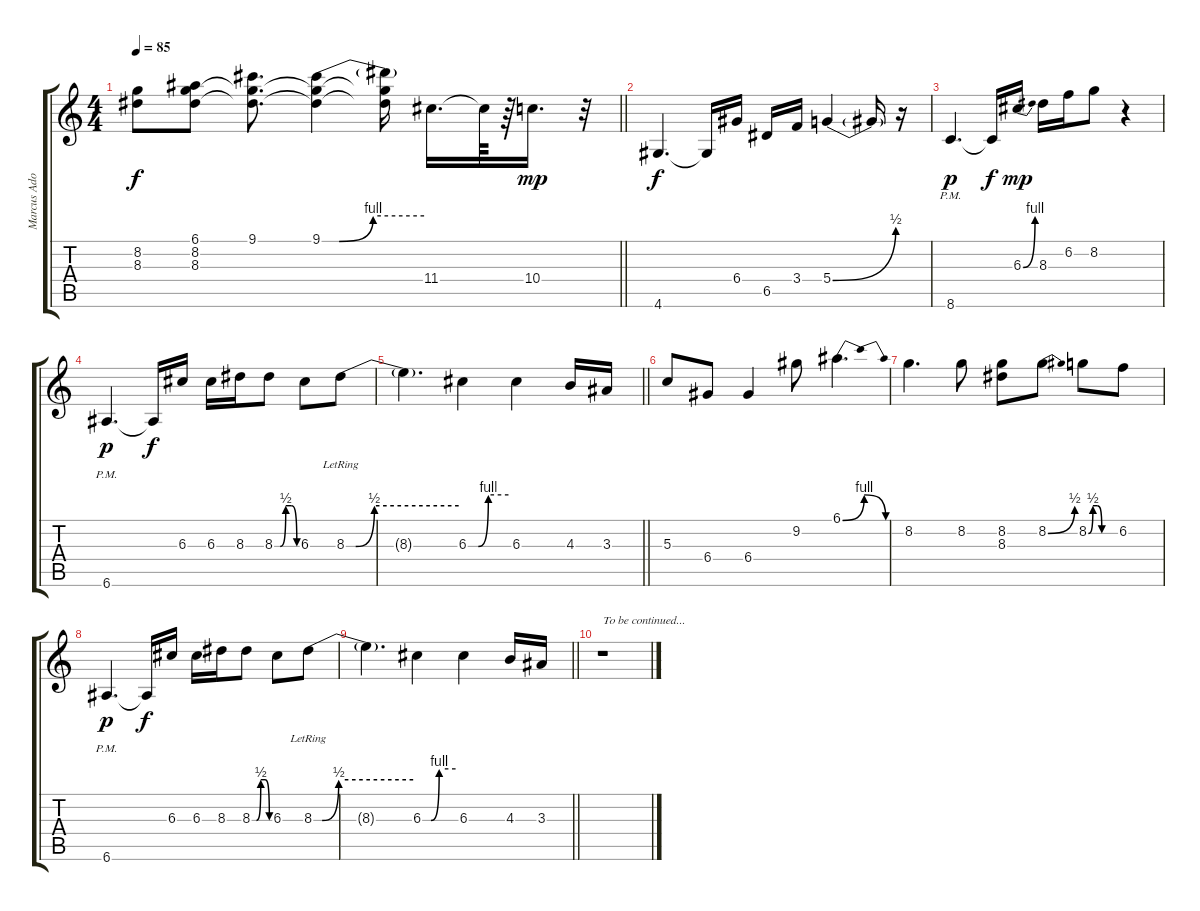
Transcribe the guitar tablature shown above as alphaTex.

\track ("Marcus Adoro - Lead" "Marcus Ado") {instrument overdrivenguitar}
\staff {score tabs}
\tuning (E4 B3 G3 D3 A2 E2) {hide}
\ts (4 4)
\tempo 85
\clef g2
\barLineRight lightlight
\ks c
(8.2 8.3).8{dy f} (6.1 8.2 8.3).8 (9.1 8.2{t} 8.3{t}).8{d} (9.1{be (custom 0 0 10 0 30 4 60 4)} 8.2{t} 8.3{t}).4 (9.1{t} 8.2{t} 8.3{t}).16 11.4.16{d} 11.4{t}.64 r.64 10.4.16{d dy mp} r.32 |
\section ("" "")
4.6.4{d dy f volume 12 balance 8 instrument overdrivenguitar} 4.6{t}.16 6.4.16 6.5.16 3.4.16 5.4{be (bend 0 0 60 2)}.4 5.4{t}.16 r.16 |
8.6{pm}.4{d dy p} 8.6{t}.16{dy f} 6.3{be (bend 0 0 60 4)}.16{dy mp} 8.3.16 6.2.16 8.2.8 r.4 |
6.6{pm}.4{d dy p} 6.6{t}.16{dy f} 6.3.16 6.3.16 8.3.16 8.3{be (custom 0 0 15 0 30 2 45 2 60 0)}.8 6.3.8 8.3{be (custom 0 0 5 0 15 2 60 2) lr}.8 |
\barLineRight lightlight
8.3{t}.4{d} 6.3{be (custom 0 0 15 0 30 4 60 4)}.4 6.3.4 4.3.16 3.3.16 |
\section ("" "")
5.3.8 6.4.8 6.4.4 9.2.8 6.1{be (bendrelease 0 0 10 4 35 4 60 0)}.4{d} |
8.2.4{d} 8.2.8 (8.2 8.3).8 8.2{be (bend 0 0 60 2)}.8 8.2{be (custom 0 0 10 2 20 2 30 0 60 0)}.8 6.2.8 |
6.6{pm}.4{d dy p} 6.6{t}.16{dy f} 6.3.16 6.3.16 8.3.16 8.3{be (custom 0 0 15 0 30 2 45 2 60 0)}.8 6.3.8 8.3{be (custom 0 0 5 0 15 2 60 2) lr}.8 |
\barLineRight lightlight
8.3{t}.4{d} 6.3{be (custom 0 0 15 0 30 4 60 4)}.4 6.3.4 4.3.16 3.3.16 |
r.1{txt "To be continued..."}
